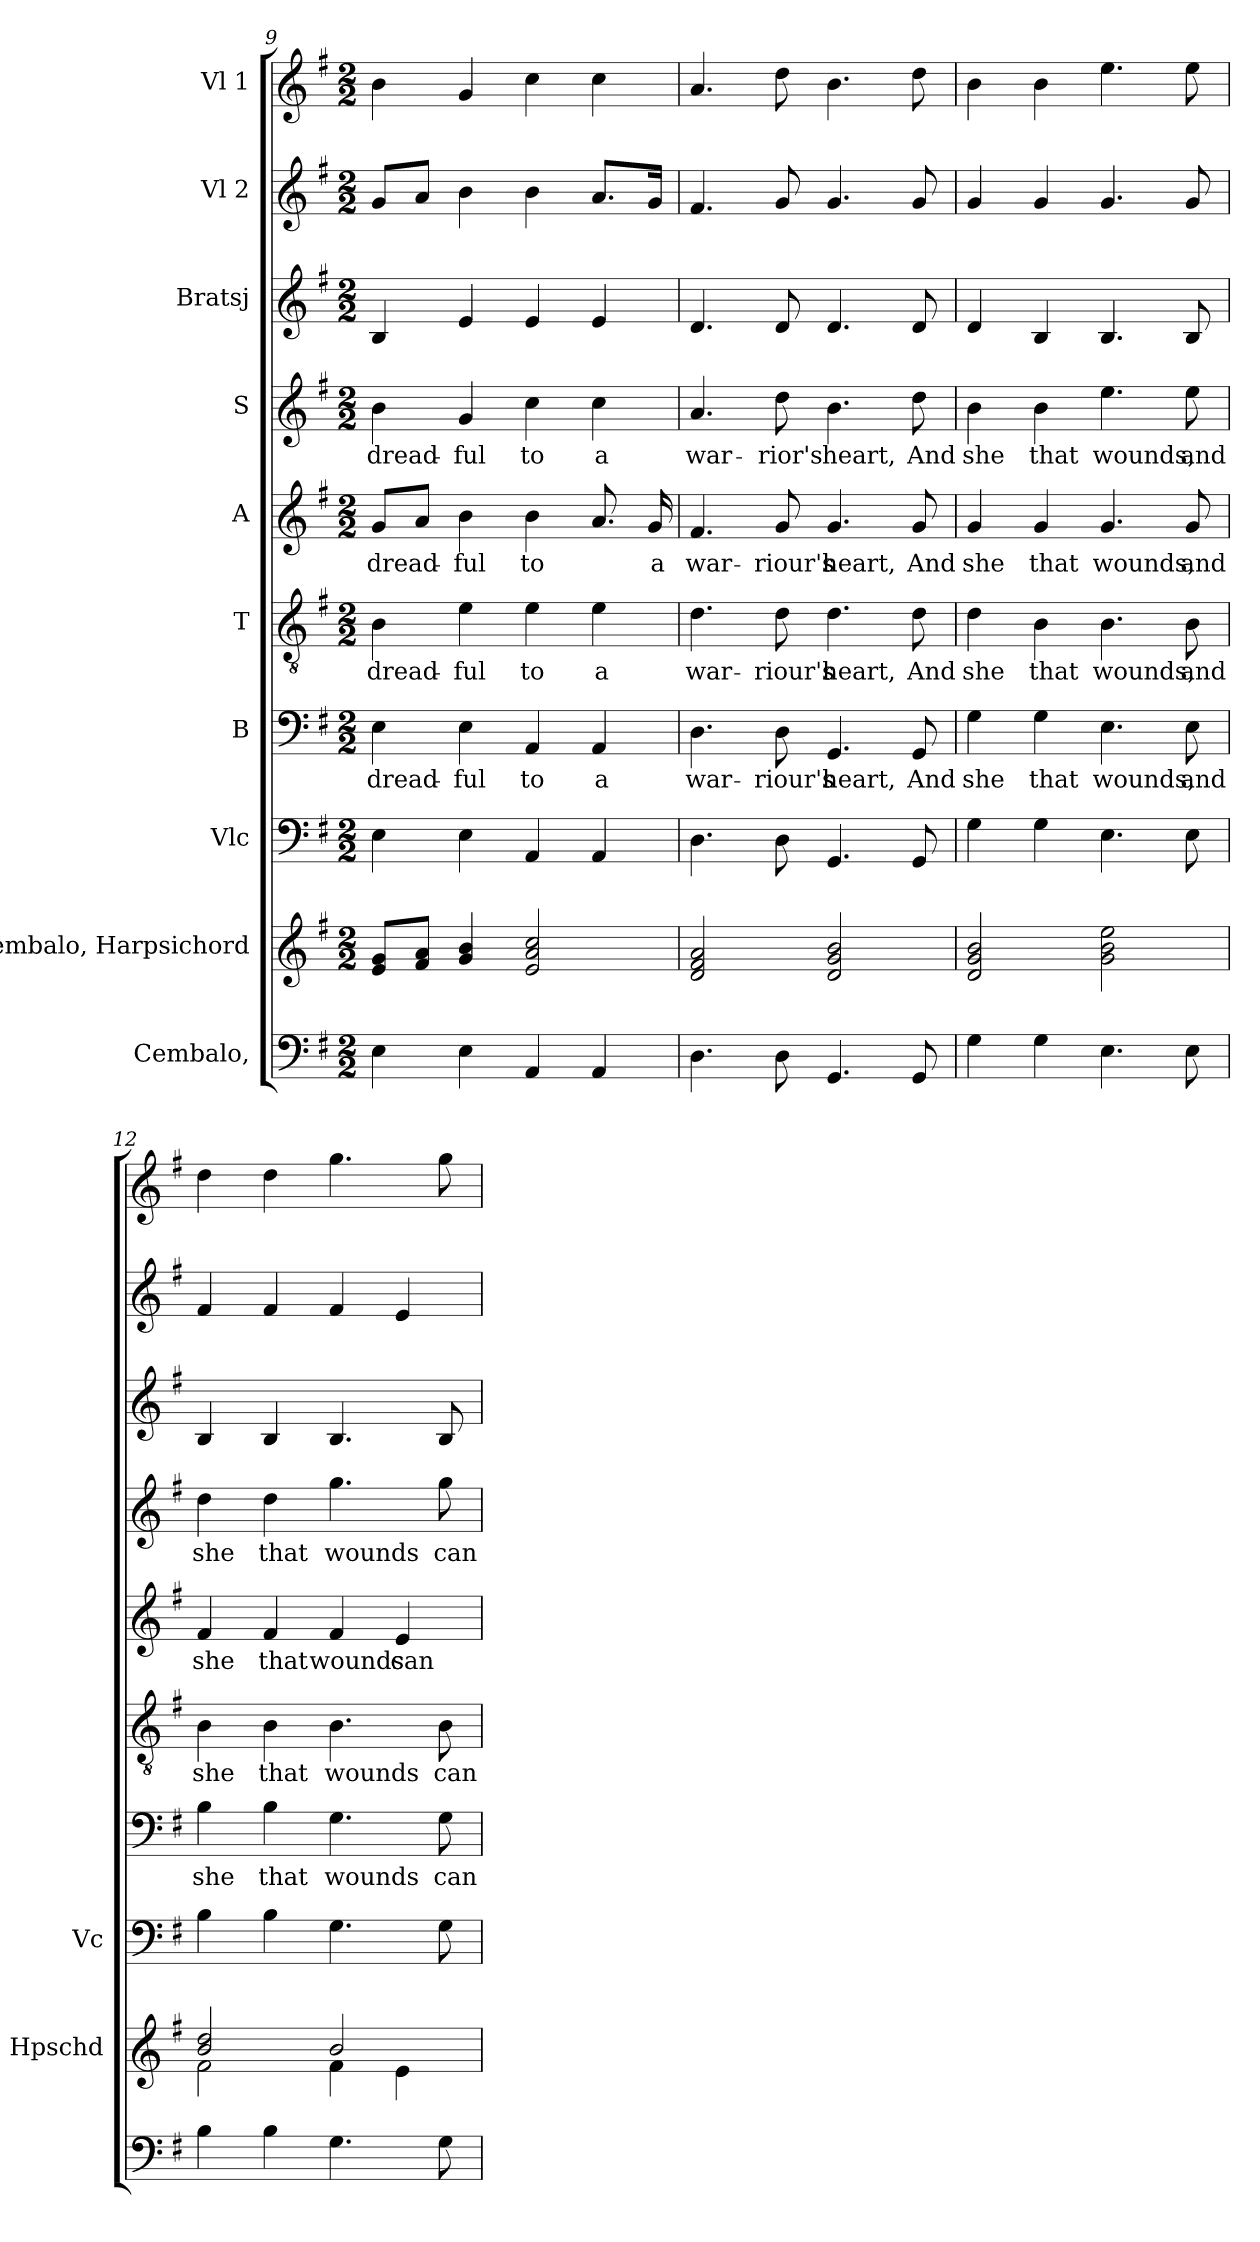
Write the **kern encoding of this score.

**kern	**kern	**kern	**kern	**text	**kern	**text	**kern	**text	**kern	**text	**kern	**kern	**kern
*part10	*part9	*part8	*part7	*part7	*part6	*part6	*part5	*part5	*part4	*part4	*part3	*part2	*part1
*staff10	*staff9	*staff8	*staff7	*staff7	*staff6	*staff6	*staff5	*staff5	*staff4	*staff4	*staff3	*staff2	*staff1
*I"Cembalo,	*I"Cembalo, Harpsichord	*I"Vlc	*I"B	*	*I"T	*	*I"A	*	*I"S	*	*I"Bratsj	*I"Vl 2	*I"Vl 1
*	*I'Hpschd	*I'Vc	*	*	*	*	*	*	*	*	*	*	*
*clefF4	*clefG2	*clefF4	*clefF4	*	*clefGv2	*	*clefG2	*	*clefG2	*	*clefG2	*clefG2	*clefG2
*k[f#]	*k[f#]	*k[f#]	*k[f#]	*	*k[f#]	*	*k[f#]	*	*k[f#]	*	*k[f#]	*k[f#]	*k[f#]
*M2/2	*M2/2	*M2/2	*M2/2	*	*M2/2	*	*M2/2	*	*M2/2	*	*M2/2	*M2/2	*M2/2
=9	=9	=9	=9	=9	=9	=9	=9	=9	=9	=9	=9	=9	=9
!	!	!	!	!LO:LY:b	!	!LO:LY:b	!	!LO:LY:b	!	!LO:LY:b	!	!	!
4E\	8e/ 8g/L	4E\	4E\	dread-	4B\	dread-	8g/L	dread-	4b\	dread-	4B/	8g/L	4b\
.	8f#/ 8a/J	.	.	.	.	.	8a/J	.	.	.	.	8a/J	.
!	!	!	!	!LO:LY:b	!	!LO:LY:b	!	!LO:LY:b	!	!LO:LY:b	!	!	!
4E\	4g/ 4b/	4E\	4E\	-ful	4e\	-ful	4b\	-ful	4g/	-ful	4e/	4b\	4g/
!	!	!	!	!LO:LY:b	!	!LO:LY:b	!	!LO:LY:b	!	!LO:LY:b	!	!	!
4AA/	2e/ 2a/ 2cc/	4AA/	4AA/	to	4e\	to	4b\	to	4cc\	to	4e/	4b\	4cc\
!	!	!	!	!LO:LY:b	!	!LO:LY:b	!	!	!	!LO:LY:b	!	!	!
4AA/	.	4AA/	4AA/	a	4e\	a	8.a/	.	4cc\	a	4e/	8.a/L	4cc\
!	!	!	!	!	!	!	!	!LO:LY:b	!	!	!	!	!
.	.	.	.	.	.	.	16g/	a	.	.	.	16g/Jk	.
=10	=10	=10	=10	=10	=10	=10	=10	=10	=10	=10	=10	=10	=10
!	!	!	!	!LO:LY:b	!	!LO:LY:b	!	!LO:LY:b	!	!LO:LY:b	!	!	!
4.D\	2d/ 2f#/ 2a/	4.D\	4.D\	war-	4.d\	war-	4.f#/	war-	4.a/	war-	4.d/	4.f#/	4.a/
!	!	!	!	!LO:LY:b	!	!LO:LY:b	!	!LO:LY:b	!	!LO:LY:b	!	!	!
8D\	.	8D\	8D\	-riour's	8d\	-riour's	8g/	-riour's	8dd\	-rior's	8d/	8g/	8dd\
!	!	!	!	!LO:LY:b	!	!LO:LY:b	!	!LO:LY:b	!	!LO:LY:b	!	!	!
4.GG/	2d/ 2g/ 2b/	4.GG/	4.GG/	heart,	4.d\	heart,	4.g/	heart,	4.b\	heart,	4.d/	4.g/	4.b\
!	!	!	!	!LO:LY:b	!	!LO:LY:b	!	!LO:LY:b	!	!LO:LY:b	!	!	!
8GG/	.	8GG/	8GG/	And	8d\	And	8g/	And	8dd\	And	8d/	8g/	8dd\
=11	=11	=11	=11	=11	=11	=11	=11	=11	=11	=11	=11	=11	=11
!	!	!	!	!LO:LY:b	!	!LO:LY:b	!	!LO:LY:b	!	!LO:LY:b	!	!	!
4G\	2d/ 2g/ 2b/	4G\	4G\	she	4d\	she	4g/	she	4b\	she	4d/	4g/	4b\
!	!	!	!	!LO:LY:b	!	!LO:LY:b	!	!LO:LY:b	!	!LO:LY:b	!	!	!
4G\	.	4G\	4G\	that	4B\	that	4g/	that	4b\	that	4B/	4g/	4b\
!	!	!	!	!LO:LY:b	!	!LO:LY:b	!	!LO:LY:b	!	!LO:LY:b	!	!	!
4.E\	2g\ 2b\ 2ee\	4.E\	4.E\	wounds,	4.B\	wounds,	4.g/	wounds,	4.ee\	wounds,	4.B/	4.g/	4.ee\
!	!	!	!	!LO:LY:b	!	!LO:LY:b	!	!LO:LY:b	!	!LO:LY:b	!	!	!
8E\	.	8E\	8E\	and	8B\	and	8g/	and	8ee\	and	8B/	8g/	8ee\
!!LO:PB:g=z
=12	=12	=12	=12	=12	=12	=12	=12	=12	=12	=12	=12	=12	=12
*	*^	*	*	*	*	*	*	*	*	*	*	*	*
!	!	!	!	!	!LO:LY:b	!	!LO:LY:b	!	!LO:LY:b	!	!LO:LY:b	!	!	!
4B\	2b/ 2dd/	2f#\	4B\	4B\	she	4B\	she	4f#/	she	4dd\	she	4B/	4f#/	4dd\
!	!	!	!	!	!LO:LY:b	!	!LO:LY:b	!	!LO:LY:b	!	!LO:LY:b	!	!	!
4B\	.	.	4B\	4B\	that	4B\	that	4f#/	that	4dd\	that	4B/	4f#/	4dd\
!	!	!	!	!	!LO:LY:b	!	!LO:LY:b	!	!LO:LY:b	!	!LO:LY:b	!	!	!
4.G\	2b/	4f#\	4.G\	4.G\	wounds	4.B\	wounds	4f#/	wounds	4.gg\	wounds	4.B/	4f#/	4.gg\
!	!	!	!	!	!	!	!	!	!LO:LY:b	!	!	!	!	!
.	.	4e\	.	.	.	.	.	4e/	can	.	.	.	4e/	.
!	!	!	!	!	!LO:LY:b	!	!LO:LY:b	!	!	!	!LO:LY:b	!	!	!
8G\	.	.	8G\	8G\	can	8B\	can	.	.	8gg\	can	8B/	.	8gg\
*	*v	*v	*	*	*	*	*	*	*	*	*	*	*	*
=	=	=	=	=	=	=	=	=	=	=	=	=	=
*-	*-	*-	*-	*-	*-	*-	*-	*-	*-	*-	*-	*-	*-
